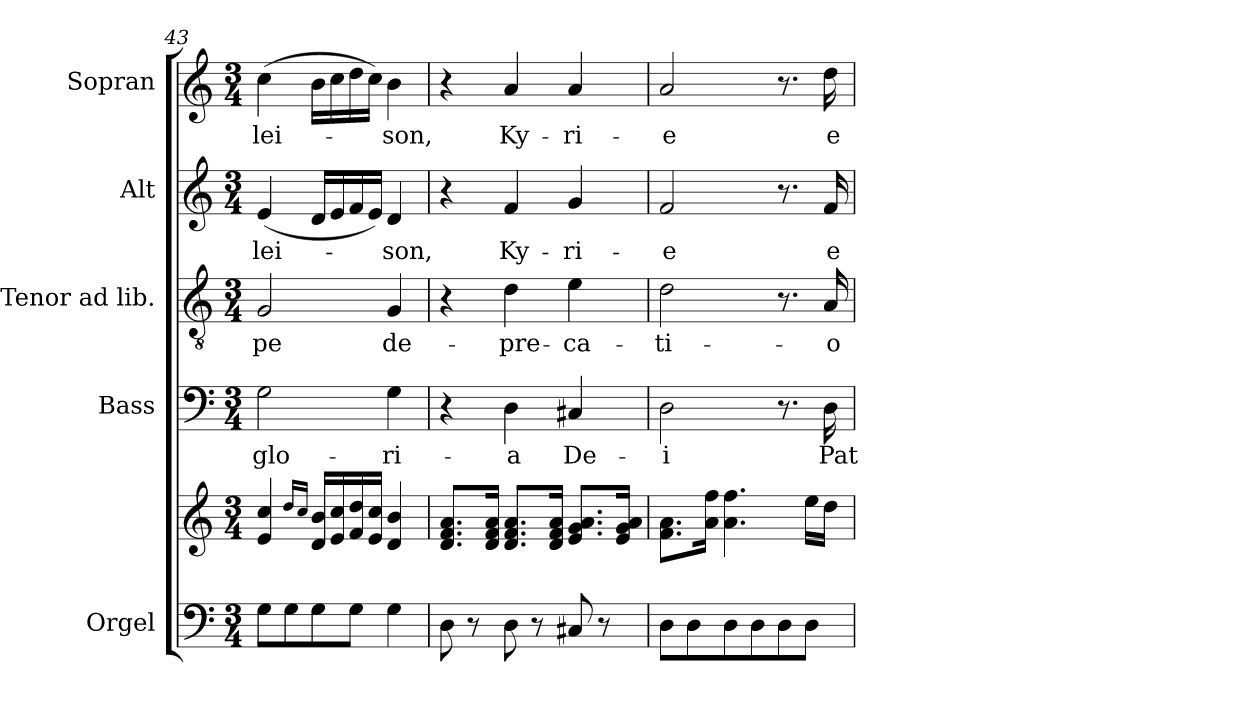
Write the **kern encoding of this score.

**kern	**kern	**kern	**text	**kern	**text	**kern	**text	**kern	**text
*part5	*part5	*part4	*part4	*part3	*part3	*part2	*part2	*part1	*part1
*staff6	*staff5	*staff4	*staff4	*staff3	*staff3	*staff2	*staff2	*staff1	*staff1
*I"Orgel	*	*I"Bass	*	*I"Tenor ad lib.	*	*I"Alt	*	*I"Sopran	*
*I'Org.	*	*I'B	*	*I'T	*	*I'A	*	*I'S	*
*clefF4	*clefG2	*clefF4	*	*clefGv2	*	*clefG2	*	*clefG2	*
*k[]	*k[]	*k[]	*	*k[]	*	*k[]	*	*k[]	*
*C:	*C:	*C:	*	*C:	*	*C:	*	*C:	*
*M3/4	*M3/4	*M3/4	*	*M3/4	*	*M3/4	*	*M3/4	*
=43	=43	=43	=43	=43	=43	=43	=43	=43	=43
!	!	!	!LO:LY:b	!	!LO:LY:b	!	!LO:LY:b	!	!LO:LY:b
8G\L	4e/ 4cc/	2G\	glo-	2G/	-pe	(<4e/	-lei-	(>4cc\	-lei-
8G\	.	.	.	.	.	.	.	.	.
.	16qdd/LL	.	.	.	.	.	.	.	.
.	16qcc/JJ	.	.	.	.	.	.	.	.
8G\	16d/ 16b/LL	.	.	.	.	16d/LL	.	16b\LL	.
.	16e/ 16cc/	.	.	.	.	16e/	.	16cc\	.
8G\J	16f/ 16dd/	.	.	.	.	16f/	.	16dd\	.
.	16e/ 16cc/JJ	.	.	.	.	16e/JJ)	.	16cc\JJ)	.
!	!	!	!LO:LY:b	!	!LO:LY:b	!	!LO:LY:b	!	!LO:LY:b
4G\	4d/ 4b/	4G\	-ri-	4G/	de-	4d/	-son,	4b\	-son,
=44	=44	=44	=44	=44	=44	=44	=44	=44	=44
8D\	8.d/ 8.f/ 8.a/L	4r	.	4r	.	4r	.	4r	.
8r	.	.	.	.	.	.	.	.	.
.	16d/ 16f/ 16a/Jk	.	.	.	.	.	.	.	.
!	!	!	!LO:LY:b	!	!LO:LY:b	!	!LO:LY:b	!	!LO:LY:b
8D\	8.d/ 8.f/ 8.a/L	4D\	-a	4d\	-pre-	4f/	Ky-	4a/	Ky-
8r	.	.	.	.	.	.	.	.	.
.	16d/ 16f/ 16a/Jk	.	.	.	.	.	.	.	.
!	!	!	!LO:LY:b	!	!LO:LY:b	!	!LO:LY:b	!	!LO:LY:b
8C#X/	8.e/ 8.g/ 8.a/L	4C#X/	De-	4e\	-ca-	4g/	-ri-	4a/	-ri-
8r	.	.	.	.	.	.	.	.	.
.	16e/ 16g/ 16a/Jk	.	.	.	.	.	.	.	.
!!LO:LB:g=z
=45	=45	=45	=45	=45	=45	=45	=45	=45	=45
!	!	!	!LO:LY:b	!	!LO:LY:b	!	!LO:LY:b	!	!LO:LY:b
8D\L	8.f\ 8.a\L	2D\	-i	2d\	-ti-	2f/	-e	2a/	-e
8D\	.	.	.	.	.	.	.	.	.
.	16a\ 16ff\Jk	.	.	.	.	.	.	.	.
8D\	4.a\ 4.ff\	.	.	.	.	.	.	.	.
8D\	.	.	.	.	.	.	.	.	.
8D\	.	8.r	.	8.r	.	8.r	.	8.r	.
8D\J	16ee\LL	.	.	.	.	.	.	.	.
!	!	!	!LO:LY:b	!	!LO:LY:b	!	!LO:LY:b	!	!LO:LY:b
.	16dd\JJ	16D\	Pat-	16A/	-o-	16f/	e-	16dd\	e-
=	=	=	=	=	=	=	=	=	=
*-	*-	*-	*-	*-	*-	*-	*-	*-	*-
